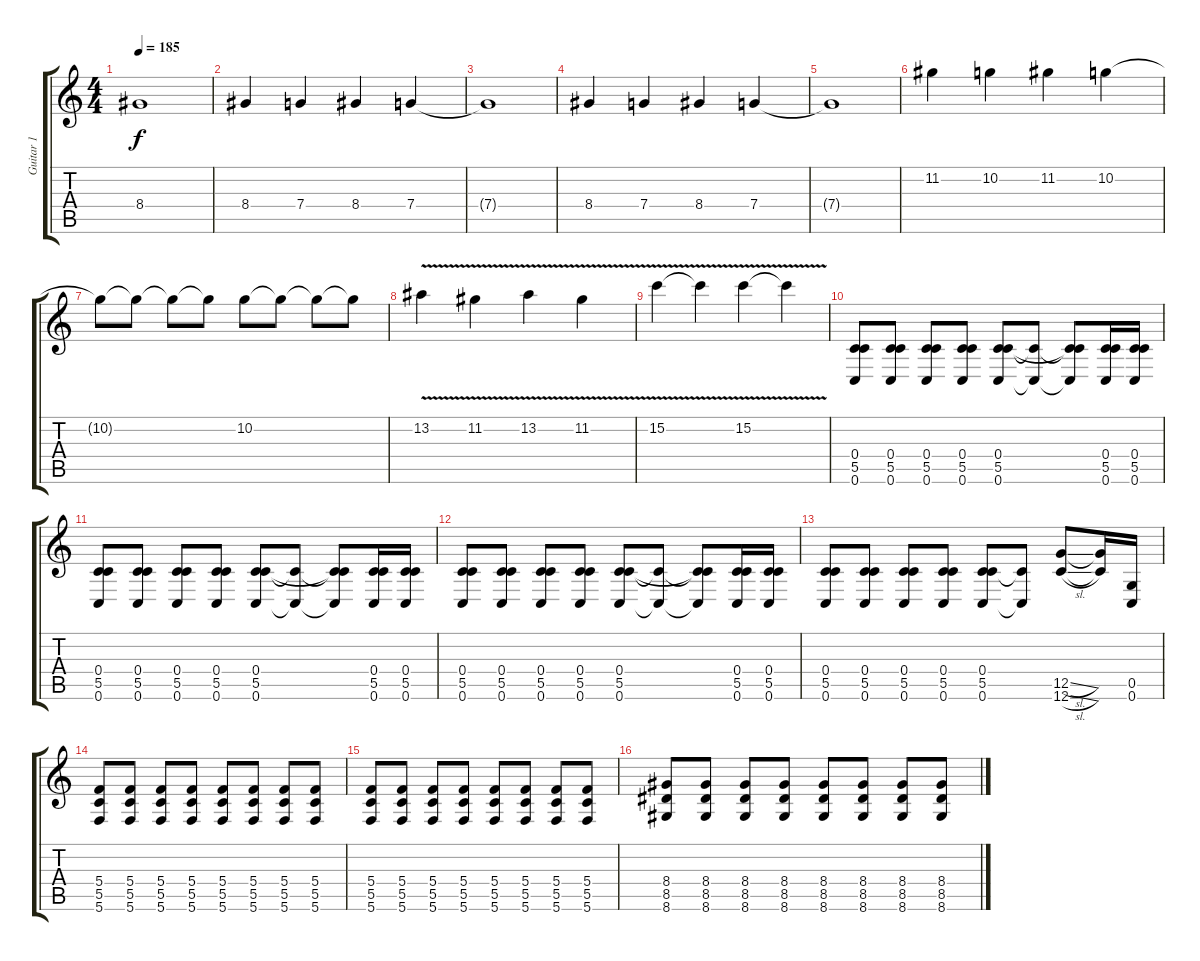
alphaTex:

\track ("Guitar 1" "Guitar 1") {instrument electricguitarclean}
\staff {score tabs}
\tuning (D4 A3 F3 C3 G2 C2) {hide}
\ts (4 4)
\tempo 185
\clef g2
\ks c
8.4{t}.1{dy f} |
8.4.4 7.4.4 8.4.4 7.4.4 |
7.4{t}.1 |
8.4.4 7.4.4 8.4.4 7.4.4 |
7.4{t}.1 |
11.2.4 10.2.4 11.2.4 10.2.4 |
10.2{t}.8 10.2{t}.8 10.2{t}.8 10.2{t}.8 10.2.8 10.2{t}.8 10.2{t}.8 10.2{t}.8 |
13.2{v}.4 11.2{v}.4 13.2{v}.4 11.2{v}.4 |
15.2{v}.4 15.2{t}.4 15.2{v}.4 15.2{t}.4 |
(0.4 5.5 0.6).8{instrument distortionguitar} (0.4 5.5 0.6).8 (0.4 5.5 0.6).8 (0.4 5.5 0.6).8 (0.4 5.5 0.6).8 (5.5{t} 0.6{t}).8 (0.4{t} 5.5{t} 0.6{t}).8 (0.4 5.5 0.6).16 (0.4 5.5 0.6).16 |
(0.4 5.5 0.6).8 (0.4 5.5 0.6).8 (0.4 5.5 0.6).8 (0.4 5.5 0.6).8 (0.4 5.5 0.6).8 (5.5{t} 0.6{t}).8 (0.4{t} 5.5{t} 0.6{t}).8 (0.4 5.5 0.6).16 (0.4 5.5 0.6).16 |
(0.4 5.5 0.6).8 (0.4 5.5 0.6).8 (0.4 5.5 0.6).8 (0.4 5.5 0.6).8 (0.4 5.5 0.6).8 (5.5{t} 0.6{t}).8 (0.4{t} 5.5{t} 0.6{t}).8 (0.4 5.5 0.6).16 (0.4 5.5 0.6).16 |
(0.4 5.5 0.6).8 (0.4 5.5 0.6).8 (0.4 5.5 0.6).8 (0.4 5.5 0.6).8 (0.4 5.5 0.6).8 (5.5{t} 0.6{t}).8 (12.5{sl} 12.6{sl}).8 (12.5{t} 12.6{t}).16 (0.5 0.6).16 |
(5.4 5.5 5.6).8 (5.4 5.5 5.6).8 (5.4 5.5 5.6).8 (5.4 5.5 5.6).8 (5.4 5.5 5.6).8 (5.4 5.5 5.6).8 (5.4 5.5 5.6).8 (5.4 5.5 5.6).8 |
(5.4 5.5 5.6).8 (5.4 5.5 5.6).8 (5.4 5.5 5.6).8 (5.4 5.5 5.6).8 (5.4 5.5 5.6).8 (5.4 5.5 5.6).8 (5.4 5.5 5.6).8 (5.4 5.5 5.6).8 |
(8.4 8.5 8.6).8 (8.4 8.5 8.6).8 (8.4 8.5 8.6).8 (8.4 8.5 8.6).8 (8.4 8.5 8.6).8 (8.4 8.5 8.6).8 (8.4 8.5 8.6).8 (8.4 8.5 8.6).8
